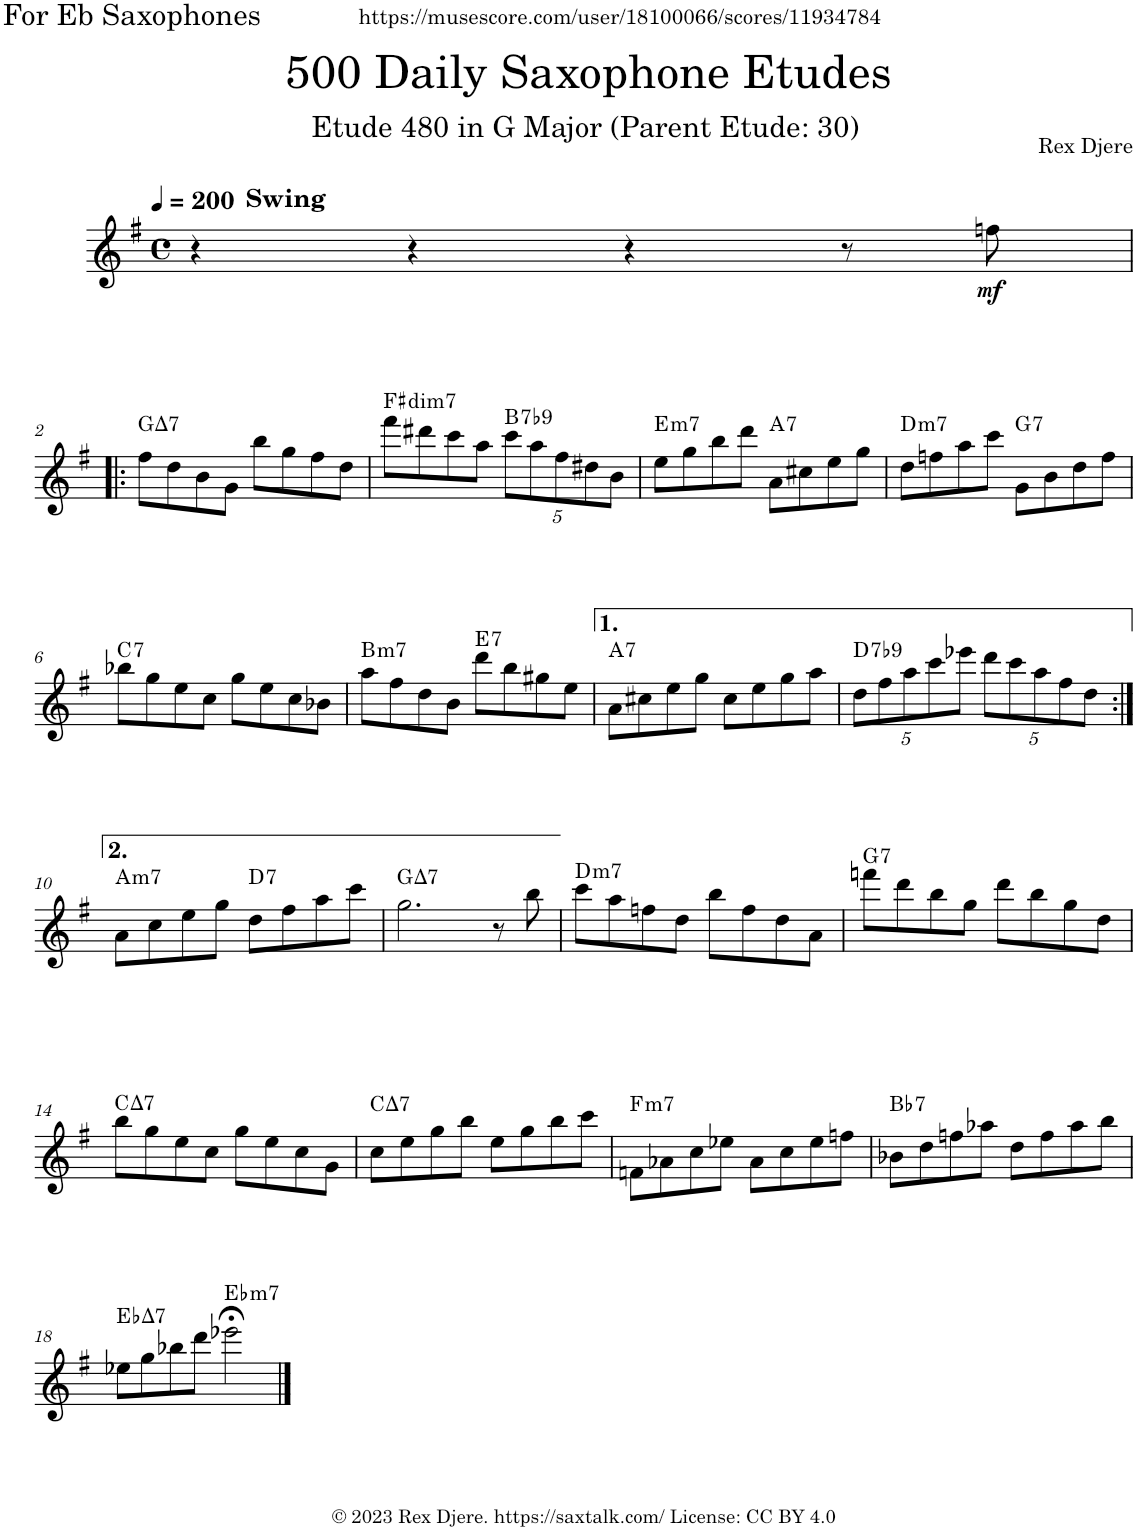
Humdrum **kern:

**kern	**dynam	**harte
*part1	*part1	*part1
*staff1	*staff1	*
*I"Alto Saxophone	*	*
*I'A. Sax.	*	*
*clefG2	*	*
*Trd5c9	*	*
*k[f#]	*	*
*M4/4	*	*
*met(c)	*	*
*MM200	*	*
=1	=1	=1
!LO:TX:a:B:t=Swing	!	!
4r	.	.
4r	.	.
4r	.	.
8r	.	.
!	!LO:DY:b	!
8ffn\	mf	.
!!LO:LB:g=z
=2!|:	=2!|:	=2!|:
!	!	!LO:H:kt=7
8ff#\L	.	G:maj7
8dd\	.	.
8b\	.	.
8g\J	.	.
8bb\L	.	.
8gg\	.	.
8ff#\	.	.
8dd\J	.	.
=3	=3	=3
!	!	!LO:H:kt=dim7
8fff#\L	.	F#:dim7
8ddd#X\	.	.
8ccc\	.	.
8aa\J	.	.
*Xbrackettup	*	*
!	!	!LO:H:kt=7
10ccc\L	.	B:7(b9)
10aa\	.	.
10ff#\	.	.
10dd#X\	.	.
10b\J	.	.
=4	=4	=4
!	!	!LO:H:kt=m7
8ee\L	.	E:min7
8gg\	.	.
8bb\	.	.
8ddd\J	.	.
!	!	!LO:H:kt=7
8a\L	.	A:7
8cc#X\	.	.
8ee\	.	.
8gg\J	.	.
=5	=5	=5
!	!	!LO:H:kt=m7
8dd\L	.	D:min7
8ffn\	.	.
8aa\	.	.
8ccc\J	.	.
!	!	!LO:H:kt=7
8g\L	.	G:7
8b\	.	.
8dd\	.	.
8ff\J	.	.
!!LO:LB:g=z
=6	=6	=6
!	!	!LO:H:kt=7
8bb-X\L	.	C:7
8gg\	.	.
8ee\	.	.
8cc\J	.	.
8gg\L	.	.
8ee\	.	.
8cc\	.	.
8b-X\J	.	.
=7	=7	=7
!	!	!LO:H:kt=m7
8aa\L	.	B:min7
8ff#\	.	.
8dd\	.	.
8b\J	.	.
!	!	!LO:H:kt=7
8ddd\L	.	E:7
8bb\	.	.
8gg#X\	.	.
8ee\J	.	.
=8	=8	=8
!	!	!LO:H:kt=7
8a\L	.	A:7
8cc#X\	.	.
8ee\	.	.
8gg\J	.	.
8cc#\L	.	.
8ee\	.	.
8gg\	.	.
8aa\J	.	.
=9	=9	=9
!	!	!LO:H:kt=7
10dd\L	.	D:7(b9)
10ff#\	.	.
10aa\	.	.
10ccc\	.	.
10eee-X\J	.	.
10ddd\L	.	.
10ccc\	.	.
10aa\	.	.
10ff#\	.	.
10dd\J	.	.
!!LO:LB:g=z
=10:|!	=10:|!	=10:|!
!	!	!LO:H:kt=m7
8a\L	.	A:min7
8cc\	.	.
8ee\	.	.
8gg\J	.	.
!	!	!LO:H:kt=7
8dd\L	.	D:7
8ff#\	.	.
8aa\	.	.
8ccc\J	.	.
=11	=11	=11
!	!	!LO:H:kt=7
2.gg\	.	G:maj7
8r	.	.
8bb\	.	.
=12	=12	=12
!	!	!LO:H:kt=m7
8ccc\L	.	D:min7
8aa\	.	.
8ffn\	.	.
8dd\J	.	.
8bb\L	.	.
8ff\	.	.
8dd\	.	.
8a\J	.	.
=13	=13	=13
!	!	!LO:H:kt=7
8fffn\L	.	G:7
8ddd\	.	.
8bb\	.	.
8gg\J	.	.
8ddd\L	.	.
8bb\	.	.
8gg\	.	.
8dd\J	.	.
!!LO:LB:g=z
=14	=14	=14
!	!	!LO:H:kt=7
8bb\L	.	C:maj7
8gg\	.	.
8ee\	.	.
8cc\J	.	.
8gg\L	.	.
8ee\	.	.
8cc\	.	.
8g\J	.	.
=15	=15	=15
!	!	!LO:H:kt=7
8cc\L	.	C:maj7
8ee\	.	.
8gg\	.	.
8bb\J	.	.
8ee\L	.	.
8gg\	.	.
8bb\	.	.
8ccc\J	.	.
=16	=16	=16
!	!	!LO:H:kt=m7
8fn\L	.	F:min7
8a-X\	.	.
8cc\	.	.
8ee-X\J	.	.
8a-\L	.	.
8cc\	.	.
8ee-\	.	.
8ffn\J	.	.
=17	=17	=17
!	!	!LO:H:kt=7
8b-X\L	.	Bb:7
8dd\	.	.
8ffn\	.	.
8aa-X\J	.	.
8dd\L	.	.
8ff\	.	.
8aa-\	.	.
8bb\J	.	.
!!LO:LB:g=z
=18	=18	=18
!	!	!LO:H:kt=7
8ee-X\L	.	Eb:maj7
8gg\	.	.
8bb-X\	.	.
8ddd\J	.	.
!	!	!LO:H:kt=m7
2eee-X;<\	.	Eb:min7
==	==	==
*-	*-	*-
